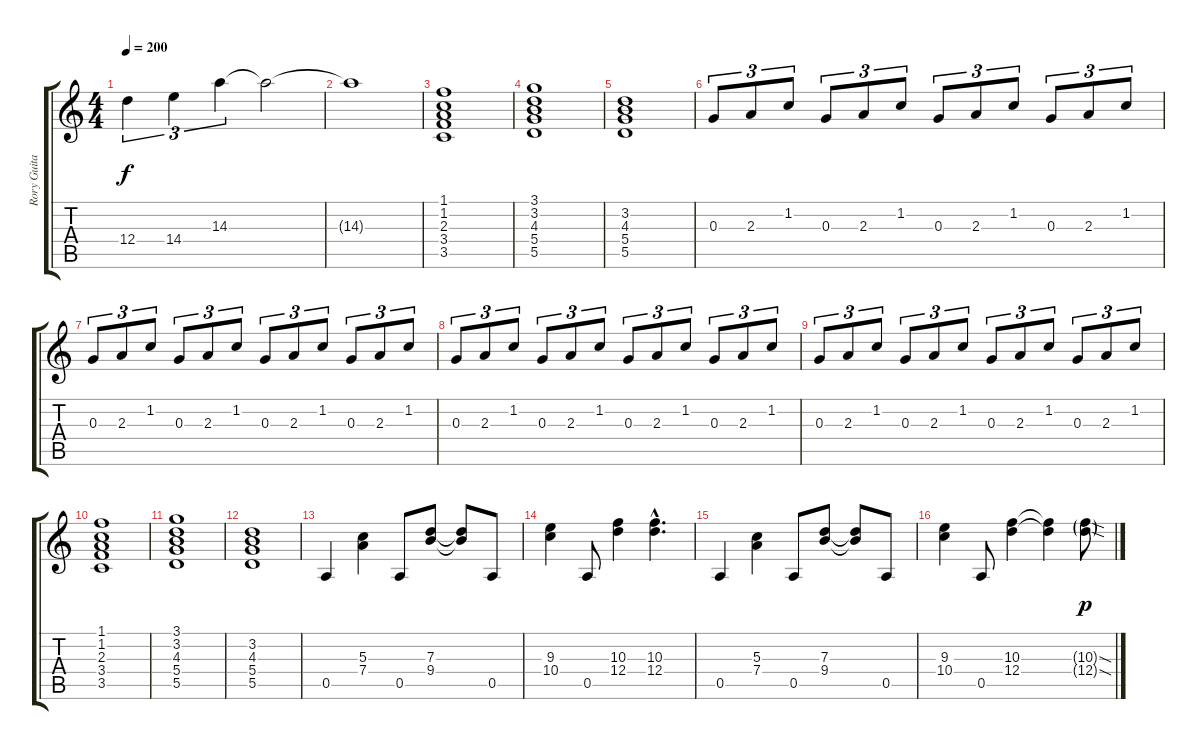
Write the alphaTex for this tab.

\track ("Rory Guitar" "Rory Guita") {instrument distortionguitar}
\staff {score tabs}
\tuning (E4 B3 G3 D3 A2 E2) {hide}
\ts (4 4)
\tempo 200
\clef g2
\ks c
12.4.4{tu (3 2) dy f} 14.4.4{tu (3 2)} 14.3.4{tu (3 2)} 14.3{t}.2 |
14.3{t}.1 |
(1.1 1.2 2.3 3.4 3.5).1{volume 10} |
(3.1 3.2 4.3 5.4 5.5).1 |
(3.2 4.3 5.4 5.5).1 |
0.3.8{tu (3 2)} 2.3.8{tu (3 2)} 1.2.8{tu (3 2)} 0.3.8{tu (3 2)} 2.3.8{tu (3 2)} 1.2.8{tu (3 2)} 0.3.8{tu (3 2)} 2.3.8{tu (3 2)} 1.2.8{tu (3 2)} 0.3.8{tu (3 2)} 2.3.8{tu (3 2)} 1.2.8{tu (3 2)} |
0.3.8{tu (3 2)} 2.3.8{tu (3 2)} 1.2.8{tu (3 2)} 0.3.8{tu (3 2)} 2.3.8{tu (3 2)} 1.2.8{tu (3 2)} 0.3.8{tu (3 2)} 2.3.8{tu (3 2)} 1.2.8{tu (3 2)} 0.3.8{tu (3 2)} 2.3.8{tu (3 2)} 1.2.8{tu (3 2)} |
0.3.8{tu (3 2)} 2.3.8{tu (3 2)} 1.2.8{tu (3 2)} 0.3.8{tu (3 2)} 2.3.8{tu (3 2)} 1.2.8{tu (3 2)} 0.3.8{tu (3 2)} 2.3.8{tu (3 2)} 1.2.8{tu (3 2)} 0.3.8{tu (3 2)} 2.3.8{tu (3 2)} 1.2.8{tu (3 2)} |
0.3.8{tu (3 2)} 2.3.8{tu (3 2)} 1.2.8{tu (3 2)} 0.3.8{tu (3 2)} 2.3.8{tu (3 2)} 1.2.8{tu (3 2)} 0.3.8{tu (3 2)} 2.3.8{tu (3 2)} 1.2.8{tu (3 2)} 0.3.8{tu (3 2)} 2.3.8{tu (3 2)} 1.2.8{tu (3 2)} |
(1.1 1.2 2.3 3.4 3.5).1{volume 10} |
(3.1 3.2 4.3 5.4 5.5).1 |
(3.2 4.3 5.4 5.5).1 |
0.5.4 (5.3 7.4).4 0.5.8 (7.3 9.4).8 (7.3{t} 9.4{t}).8 0.5.8 |
(9.3 10.4).4 0.5.8 (10.3 12.4).4 (10.3{hac} 12.4{hac}).4{d} |
0.5.4 (5.3 7.4).4 0.5.8 (7.3 9.4).8 (7.3{t} 9.4{t}).8 0.5.8 |
(9.3 10.4).4 0.5.8 (10.3 12.4).4 (10.3{t} 12.4{t}).4 (10.3{sod g} 12.4{sod g}).8{dy p}
